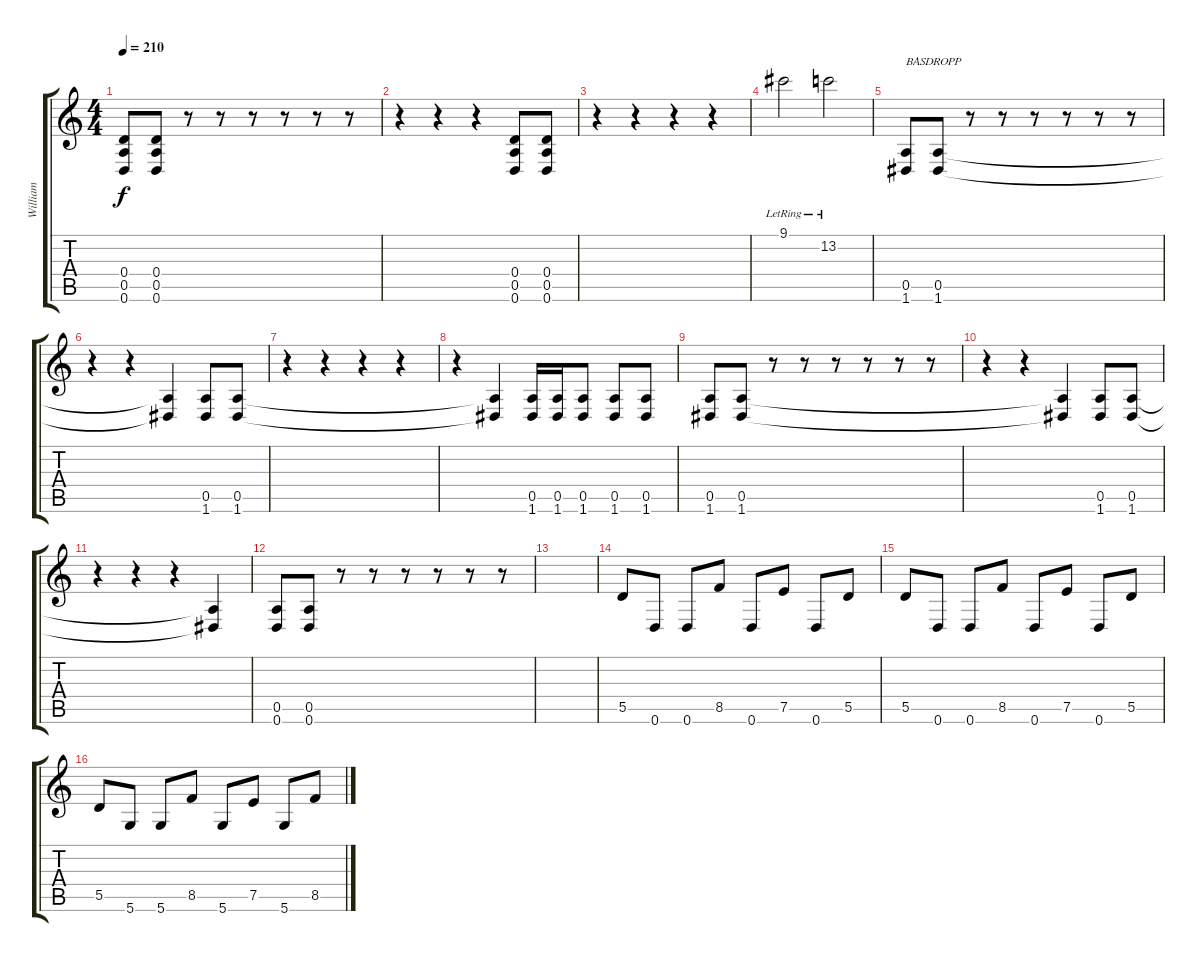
\track ("William" "William") {instrument distortionguitar}
\staff {score tabs}
\tuning (E4 B3 G3 D3 A2 D2) {hide}
\ts (4 4)
\tempo 210
\clef g2
\ks c
(0.4 0.5 0.6).8{dy f} (0.4 0.5 0.6).8 r.8 r.8 r.8 r.8 r.8 r.8 |
r.4 r.4 r.4 (0.4 0.5 0.6).8 (0.4 0.5 0.6).8 |
r.4 r.4 r.4 r.4 |
9.1{lr}.2 13.2{lr}.2 |
(0.5 1.6).8{txt "BASDROPP"} (0.5 1.6).8 r.8 r.8 r.8 r.8 r.8 r.8 |
r.4 r.4 (0.5{t} 1.6{t}).4 (0.5 1.6).8 (0.5 1.6).8 |
r.4 r.4 r.4 r.4 |
r.4 (0.5{t} 1.6{t}).4 (0.5 1.6).16 (0.5 1.6).16 (0.5 1.6).8 (0.5 1.6).8 (0.5 1.6).8 |
(0.5 1.6).8 (0.5 1.6).8 r.8 r.8 r.8 r.8 r.8 r.8 |
r.4 r.4 (0.5{t} 1.6{t}).4 (0.5 1.6).8 (0.5 1.6).8 |
r.4 r.4 r.4 (0.5{t} 1.6{t}).4 |
(0.5 0.6).8 (0.5 0.6).8 r.8 r.8 r.8 r.8 r.8 r.8 |
|
5.5.8 0.6.8 0.6.8 8.5.8 0.6.8 7.5.8 0.6.8 5.5.8 |
5.5.8 0.6.8 0.6.8 8.5.8 0.6.8 7.5.8 0.6.8 5.5.8 |
5.5.8 5.6.8 5.6.8 8.5.8 5.6.8 7.5.8 5.6.8 8.5.8
